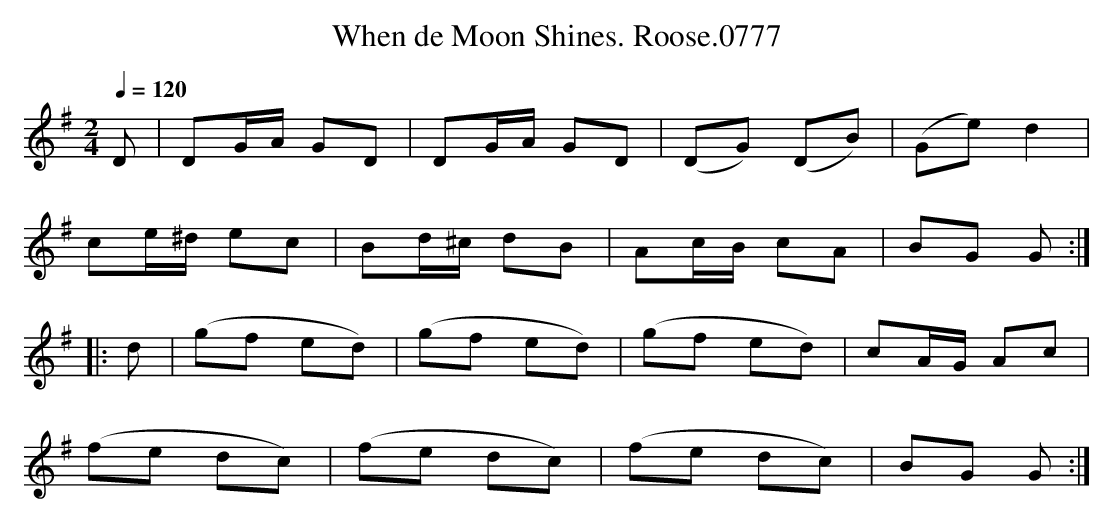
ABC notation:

X:1
T:When de Moon Shines. Roose.0777
M:2/4
L:1/8
Q:1/4=120
K:G
D| DG/A/ GD | DG/A/ GD |(DG) (DB) |(Ge)d2 |
ce/^d/ ec | Bd/^c/ dB | Ac/B/ cA | BG G:|
|:d | (gf ed) | (gf ed) | (gf ed) | cA/G/ Ac |
(fe dc) | (fe dc) | (fe dc) | BG G:|
